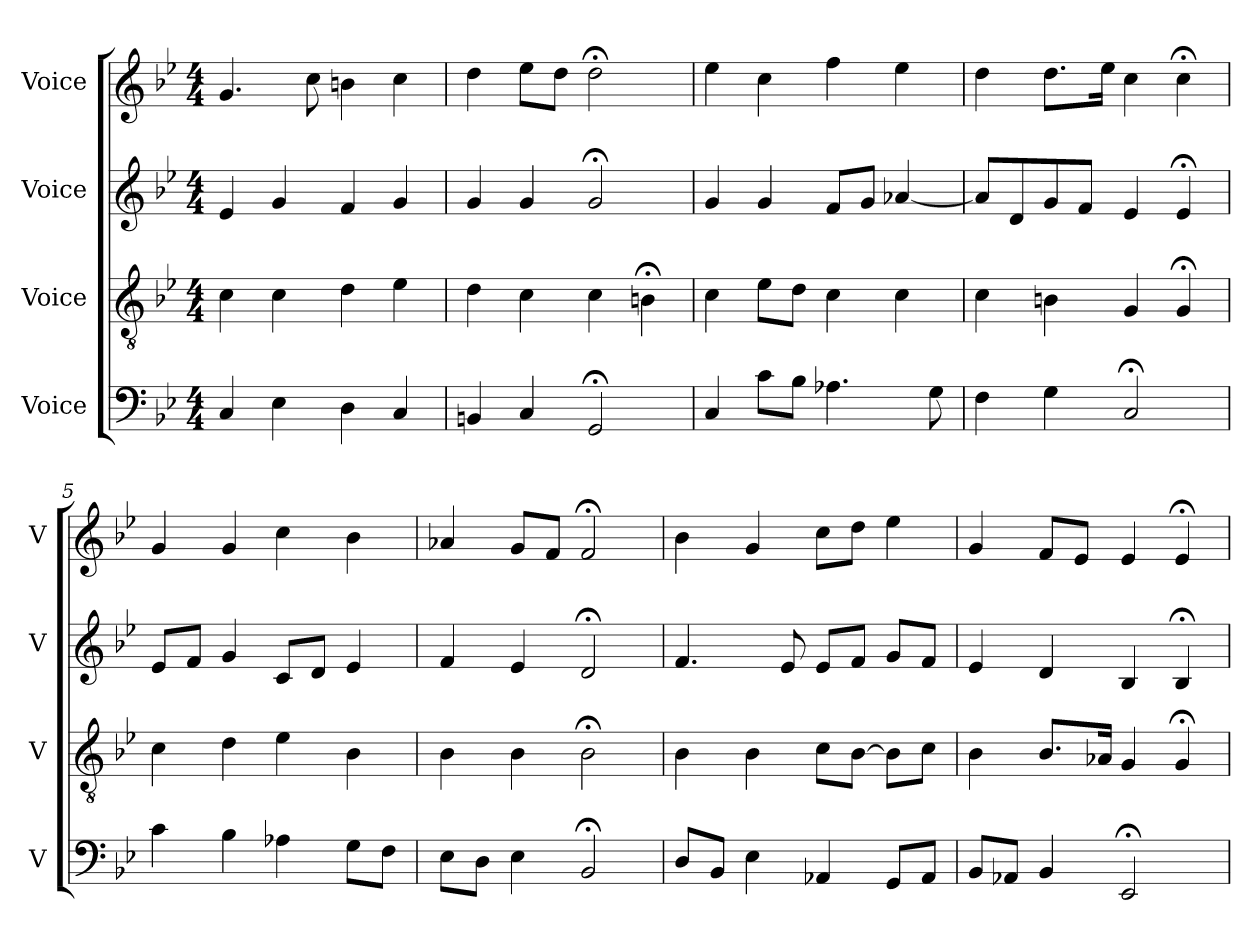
**kern	**kern	**kern	**kern
*part4	*part3	*part2	*part1
*staff4	*staff3	*staff2	*staff1
*I"Voice	*I"Voice	*I"Voice	*I"Voice
*I'V	*I'V	*I'V	*I'V
*clefF4	*clefGv2	*clefG2	*clefG2
*k[b-e-]	*k[b-e-]	*k[b-e-]	*k[b-e-]
*M4/4	*M4/4	*M4/4	*M4/4
=1	=1	=1	=1
4C/	4c\	4e-/	4.g/
4E-\	4c\	4g/	.
.	.	.	8cc\
4D\	4d\	4f/	4bn\
4C/	4e-\	4g/	4cc\
=2	=2	=2	=2
4BBn/	4d\	4g/	4dd\
4C/	4c\	4g/	8ee-\L
.	.	.	8dd\J
2GG;</	4c\	2g;</	2dd;<\
.	4Bn;<\	.	.
=3	=3	=3	=3
4C/	4c\	4g/	4ee-\
8c\L	8e-\L	4g/	4cc\
8B-\J	8d\J	.	.
4.A-X\	4c\	8f/L	4ff\
.	.	8g/J	.
.	4c\	[4a-X/	4ee-\
8G\	.	.	.
=4	=4	=4	=4
4F\	4c\	8a-/L]	4dd\
.	.	8d/	.
4G\	4Bn\	8g/	8.dd\L
.	.	8f/J	.
.	.	.	16ee-\Jk
2C;</	4G/	4e-/	4cc\
.	4G;</	4e-;</	4cc;<\
=5	=5	=5	=5
4c\	4c\	8e-/L	4g/
.	.	8f/J	.
4B-\	4d\	4g/	4g/
4A-X\	4e-\	8c/L	4cc\
.	.	8d/J	.
8G\L	4B-\	4e-/	4b-\
8F\J	.	.	.
=6	=6	=6	=6
8E-\L	4B-\	4f/	4a-X/
8D\J	.	.	.
4E-\	4B-\	4e-/	8g/L
.	.	.	8f/J
2BB-;</	2B-;<\	2d;</	2f;</
!!LO:LB:g=z
=7	=7	=7	=7
8D/L	4B-\	4.f/	4b-\
8BB-/J	.	.	.
4E-\	4B-\	.	4g/
.	.	8e-/	.
4AA-X/	8c\L	8e-/L	8cc\L
.	[8B-\J	8f/J	8dd\J
8GG/L	8B-\L]	8g/L	4ee-\
8AA-/J	8c\J	8f/J	.
=8	=8	=8	=8
8BB-/L	4B-\	4e-/	4g/
8AA-X/J	.	.	.
4BB-/	8.B-/L	4d/	8f/L
.	.	.	8e-/J
.	16A-X/Jk	.	.
2EE-;</	4G/	4B-/	4e-/
.	4G;</	4B-;</	4e-;</
=	=	=	=
*-	*-	*-	*-
